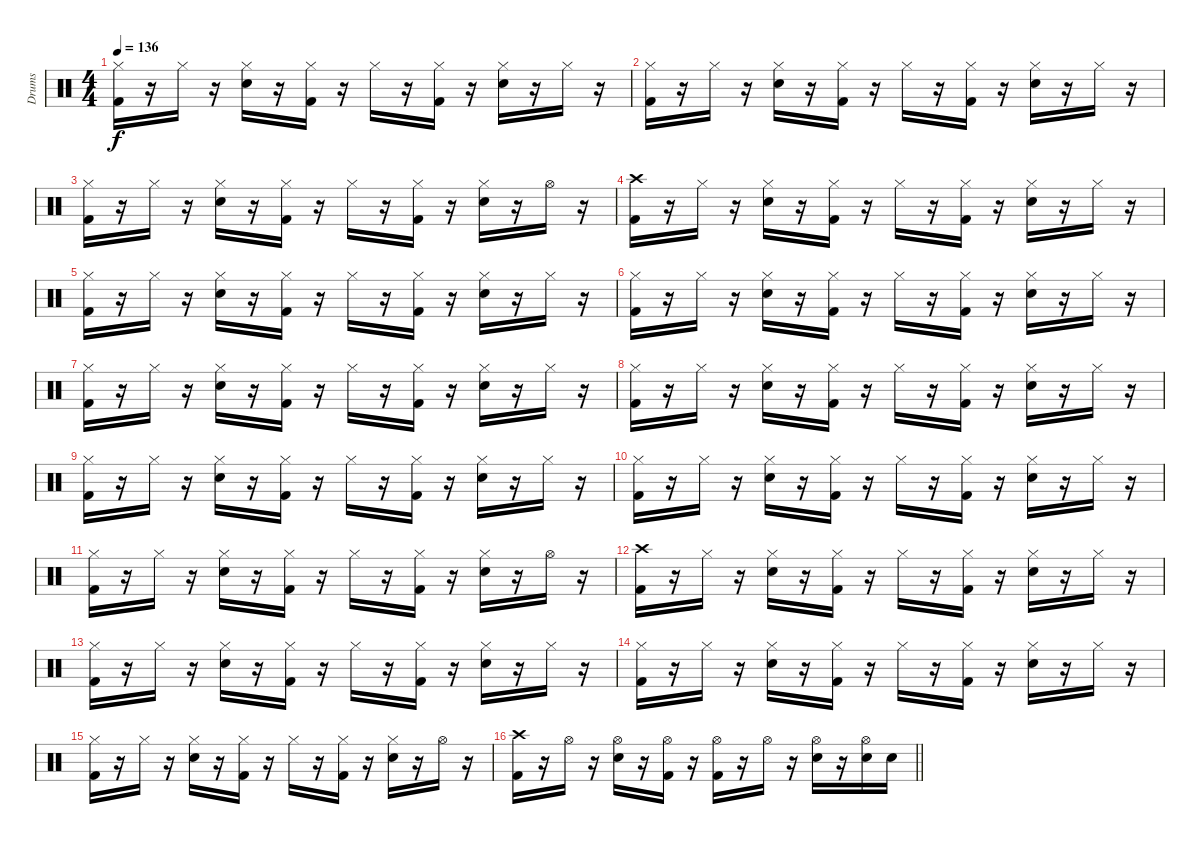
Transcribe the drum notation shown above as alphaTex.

\track ("Drums" "Drums") {instrument percussion}
\staff {score}
\articulation defaults
\ts (4 4)
\tempo 136
\clef neutral
\ks c
("Kick (hit) 2" "Hi-Hat (closed)").16{dy f} r.16 "Hi-Hat (closed)".16 r.16 ("Electric Snare (hit)" "Hi-Hat (closed)").16 r.16 ("Kick (hit) 2" "Hi-Hat (closed)").16 r.16 "Hi-Hat (closed)".16 r.16 ("Kick (hit) 2" "Hi-Hat (closed)").16 r.16 ("Electric Snare (hit)" "Hi-Hat (closed)").16 r.16 "Hi-Hat (closed)".16 r.16 |
("Kick (hit) 2" "Hi-Hat (closed)").16 r.16 "Hi-Hat (closed)".16 r.16 ("Electric Snare (hit)" "Hi-Hat (closed)").16 r.16 ("Kick (hit) 2" "Hi-Hat (closed)").16 r.16 "Hi-Hat (closed)".16 r.16 ("Kick (hit) 2" "Hi-Hat (closed)").16 r.16 ("Electric Snare (hit)" "Hi-Hat (closed)").16 r.16 "Hi-Hat (closed)".16 r.16 |
("Kick (hit) 2" "Hi-Hat (closed)").16 r.16 "Hi-Hat (closed)".16 r.16 ("Electric Snare (hit)" "Hi-Hat (closed)").16 r.16 ("Kick (hit) 2" "Hi-Hat (closed)").16 r.16 "Hi-Hat (closed)".16 r.16 ("Kick (hit) 2" "Hi-Hat (closed)").16 r.16 ("Electric Snare (hit)" "Hi-Hat (closed)").16 r.16 "Hi-Hat (open)".16 r.16 |
("Kick (hit) 2" "Crash high (hit)").16 r.16 "Hi-Hat (closed)".16 r.16 ("Electric Snare (hit)" "Hi-Hat (closed)").16 r.16 ("Kick (hit) 2" "Hi-Hat (closed)").16 r.16 "Hi-Hat (closed)".16 r.16 ("Kick (hit) 2" "Hi-Hat (closed)").16 r.16 ("Electric Snare (hit)" "Hi-Hat (closed)").16 r.16 "Hi-Hat (closed)".16 r.16 |
("Kick (hit) 2" "Hi-Hat (closed)").16 r.16 "Hi-Hat (closed)".16 r.16 ("Electric Snare (hit)" "Hi-Hat (closed)").16 r.16 ("Kick (hit) 2" "Hi-Hat (closed)").16 r.16 "Hi-Hat (closed)".16 r.16 ("Kick (hit) 2" "Hi-Hat (closed)").16 r.16 ("Electric Snare (hit)" "Hi-Hat (closed)").16 r.16 "Hi-Hat (closed)".16 r.16 |
("Kick (hit) 2" "Hi-Hat (closed)").16 r.16 "Hi-Hat (closed)".16 r.16 ("Electric Snare (hit)" "Hi-Hat (closed)").16 r.16 ("Kick (hit) 2" "Hi-Hat (closed)").16 r.16 "Hi-Hat (closed)".16 r.16 ("Kick (hit) 2" "Hi-Hat (closed)").16 r.16 ("Electric Snare (hit)" "Hi-Hat (closed)").16 r.16 "Hi-Hat (closed)".16 r.16 |
("Kick (hit) 2" "Hi-Hat (closed)").16 r.16 "Hi-Hat (closed)".16 r.16 ("Electric Snare (hit)" "Hi-Hat (closed)").16 r.16 ("Kick (hit) 2" "Hi-Hat (closed)").16 r.16 "Hi-Hat (closed)".16 r.16 ("Kick (hit) 2" "Hi-Hat (closed)").16 r.16 ("Electric Snare (hit)" "Hi-Hat (closed)").16 r.16 "Hi-Hat (closed)".16 r.16 |
("Kick (hit) 2" "Hi-Hat (closed)").16 r.16 "Hi-Hat (closed)".16 r.16 ("Electric Snare (hit)" "Hi-Hat (closed)").16 r.16 ("Kick (hit) 2" "Hi-Hat (closed)").16 r.16 "Hi-Hat (closed)".16 r.16 ("Kick (hit) 2" "Hi-Hat (closed)").16 r.16 ("Electric Snare (hit)" "Hi-Hat (closed)").16 r.16 "Hi-Hat (closed)".16 r.16 |
("Kick (hit) 2" "Hi-Hat (closed)").16 r.16 "Hi-Hat (closed)".16 r.16 ("Electric Snare (hit)" "Hi-Hat (closed)").16 r.16 ("Kick (hit) 2" "Hi-Hat (closed)").16 r.16 "Hi-Hat (closed)".16 r.16 ("Kick (hit) 2" "Hi-Hat (closed)").16 r.16 ("Electric Snare (hit)" "Hi-Hat (closed)").16 r.16 "Hi-Hat (closed)".16 r.16 |
("Kick (hit) 2" "Hi-Hat (closed)").16 r.16 "Hi-Hat (closed)".16 r.16 ("Electric Snare (hit)" "Hi-Hat (closed)").16 r.16 ("Kick (hit) 2" "Hi-Hat (closed)").16 r.16 "Hi-Hat (closed)".16 r.16 ("Kick (hit) 2" "Hi-Hat (closed)").16 r.16 ("Electric Snare (hit)" "Hi-Hat (closed)").16 r.16 "Hi-Hat (closed)".16 r.16 |
("Kick (hit) 2" "Hi-Hat (closed)").16 r.16 "Hi-Hat (closed)".16 r.16 ("Electric Snare (hit)" "Hi-Hat (closed)").16 r.16 ("Kick (hit) 2" "Hi-Hat (closed)").16 r.16 "Hi-Hat (closed)".16 r.16 ("Kick (hit) 2" "Hi-Hat (closed)").16 r.16 ("Electric Snare (hit)" "Hi-Hat (closed)").16 r.16 "Hi-Hat (open)".16 r.16 |
("Kick (hit) 2" "Crash high (hit)").16 r.16 "Hi-Hat (closed)".16 r.16 ("Electric Snare (hit)" "Hi-Hat (closed)").16 r.16 ("Kick (hit) 2" "Hi-Hat (closed)").16 r.16 "Hi-Hat (closed)".16 r.16 ("Kick (hit) 2" "Hi-Hat (closed)").16 r.16 ("Electric Snare (hit)" "Hi-Hat (closed)").16 r.16 "Hi-Hat (closed)".16 r.16 |
("Kick (hit) 2" "Hi-Hat (closed)").16 r.16 "Hi-Hat (closed)".16 r.16 ("Electric Snare (hit)" "Hi-Hat (closed)").16 r.16 ("Kick (hit) 2" "Hi-Hat (closed)").16 r.16 "Hi-Hat (closed)".16 r.16 ("Kick (hit) 2" "Hi-Hat (closed)").16 r.16 ("Electric Snare (hit)" "Hi-Hat (closed)").16 r.16 "Hi-Hat (closed)".16 r.16 |
("Kick (hit) 2" "Hi-Hat (closed)").16 r.16 "Hi-Hat (closed)".16 r.16 ("Electric Snare (hit)" "Hi-Hat (closed)").16 r.16 ("Kick (hit) 2" "Hi-Hat (closed)").16 r.16 "Hi-Hat (closed)".16 r.16 ("Kick (hit) 2" "Hi-Hat (closed)").16 r.16 ("Electric Snare (hit)" "Hi-Hat (closed)").16 r.16 "Hi-Hat (closed)".16 r.16 |
("Kick (hit) 2" "Hi-Hat (closed)").16 r.16 "Hi-Hat (closed)".16 r.16 ("Electric Snare (hit)" "Hi-Hat (closed)").16 r.16 ("Kick (hit) 2" "Hi-Hat (closed)").16 r.16 "Hi-Hat (closed)".16 r.16 ("Kick (hit) 2" "Hi-Hat (closed)").16 r.16 ("Electric Snare (hit)" "Hi-Hat (closed)").16 r.16 "Hi-Hat (open)".16 r.16 |
\barLineRight lightlight
("Kick (hit) 2" "Crash high (hit)").16 r.16 "Hi-Hat (open)".16 r.16 ("Electric Snare (hit)" "Hi-Hat (open)").16 r.16 ("Kick (hit) 2" "Hi-Hat (open)").16 r.16 ("Kick (hit) 2" "Hi-Hat (open)").16 r.16 "Hi-Hat (open)".16 r.16 ("Electric Snare (hit)" "Hi-Hat (open)").16 r.16 ("Electric Snare (hit)" "Hi-Hat (open)").16 "Electric Snare (hit)".16
